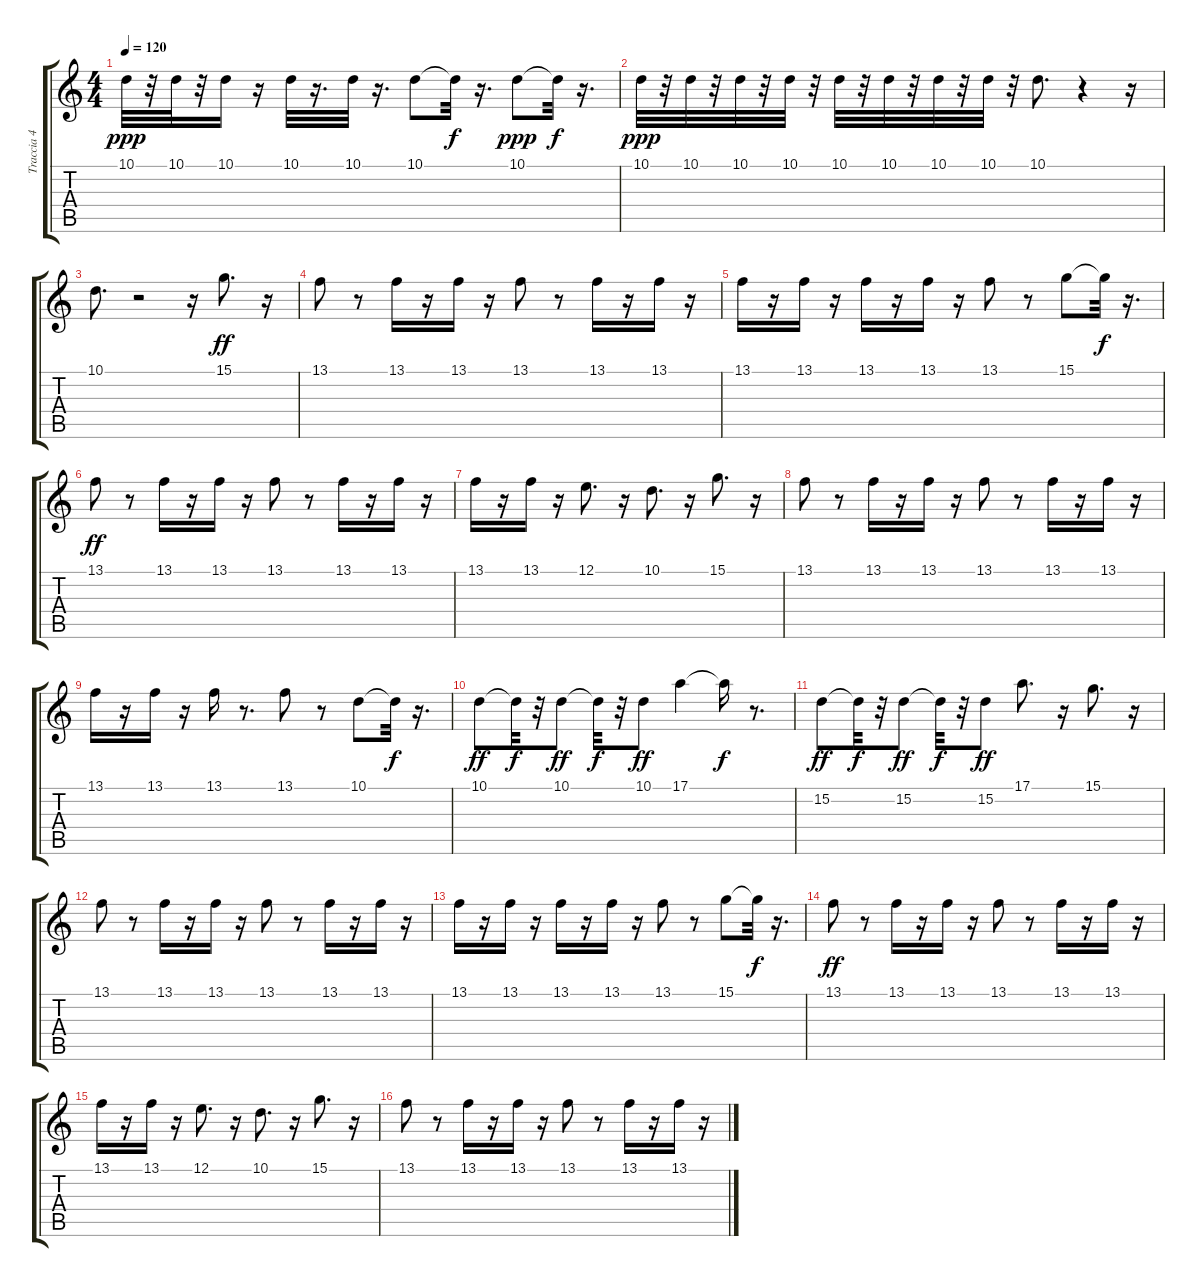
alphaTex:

\track ("Traccia 4" "Traccia 4") {instrument lead8bassandlead}
\staff {score tabs}
\tuning (E4 B3 G3 D3 A2 E2) {hide}
\ts (4 4)
\tempo 120
\clef g2
\ks c
10.1.32{dy ppp} r.32 10.1.32 r.32 10.1.16 r.16 10.1.32 r.16{d} 10.1.32 r.16{d} 10.1.8 10.1{t}.32{dy f} r.16{d} 10.1.8{dy ppp} 10.1{t}.32{dy f} r.16{d} |
10.1.32{dy ppp} r.32 10.1.32 r.32 10.1.32 r.32 10.1.32 r.32 10.1.32 r.32 10.1.32 r.32 10.1.32 r.32 10.1.32 r.32 10.1.8{d} r.4 r.16 |
10.1.8{d} r.2 r.16 15.1.8{d dy ff} r.16 |
13.1.8 r.8 13.1.16 r.16 13.1.16 r.16 13.1.8 r.8 13.1.16 r.16 13.1.16 r.16 |
13.1.16 r.16 13.1.16 r.16 13.1.16 r.16 13.1.16 r.16 13.1.8 r.8 15.1.8 15.1{t}.32{dy f} r.16{d} |
13.1.8{dy ff} r.8 13.1.16 r.16 13.1.16 r.16 13.1.8 r.8 13.1.16 r.16 13.1.16 r.16 |
13.1.16 r.16 13.1.16 r.16 12.1.8{d} r.16 10.1.8{d} r.16 15.1.8{d} r.16 |
13.1.8 r.8 13.1.16 r.16 13.1.16 r.16 13.1.8 r.8 13.1.16 r.16 13.1.16 r.16 |
13.1.16 r.16 13.1.16 r.16 13.1.16 r.8{d} 13.1.8 r.8 10.1.8 10.1{t}.32{dy f} r.16{d} |
10.1.8{dy ff} 10.1{t}.32{dy f} r.32 10.1.8{dy ff} 10.1{t}.32{dy f} r.32 10.1.8{dy ff} 17.1.4 17.1{t}.16{dy f} r.8{d} |
15.2.8{dy ff} 15.2{t}.32{dy f} r.32 15.2.8{dy ff} 15.2{t}.32{dy f} r.32 15.2.8{dy ff} 17.1.8{d} r.16 15.1.8{d} r.16 |
13.1.8 r.8 13.1.16 r.16 13.1.16 r.16 13.1.8 r.8 13.1.16 r.16 13.1.16 r.16 |
13.1.16 r.16 13.1.16 r.16 13.1.16 r.16 13.1.16 r.16 13.1.8 r.8 15.1.8 15.1{t}.32{dy f} r.16{d} |
13.1.8{dy ff} r.8 13.1.16 r.16 13.1.16 r.16 13.1.8 r.8 13.1.16 r.16 13.1.16 r.16 |
13.1.16 r.16 13.1.16 r.16 12.1.8{d} r.16 10.1.8{d} r.16 15.1.8{d} r.16 |
13.1.8 r.8 13.1.16 r.16 13.1.16 r.16 13.1.8 r.8 13.1.16 r.16 13.1.16 r.16
